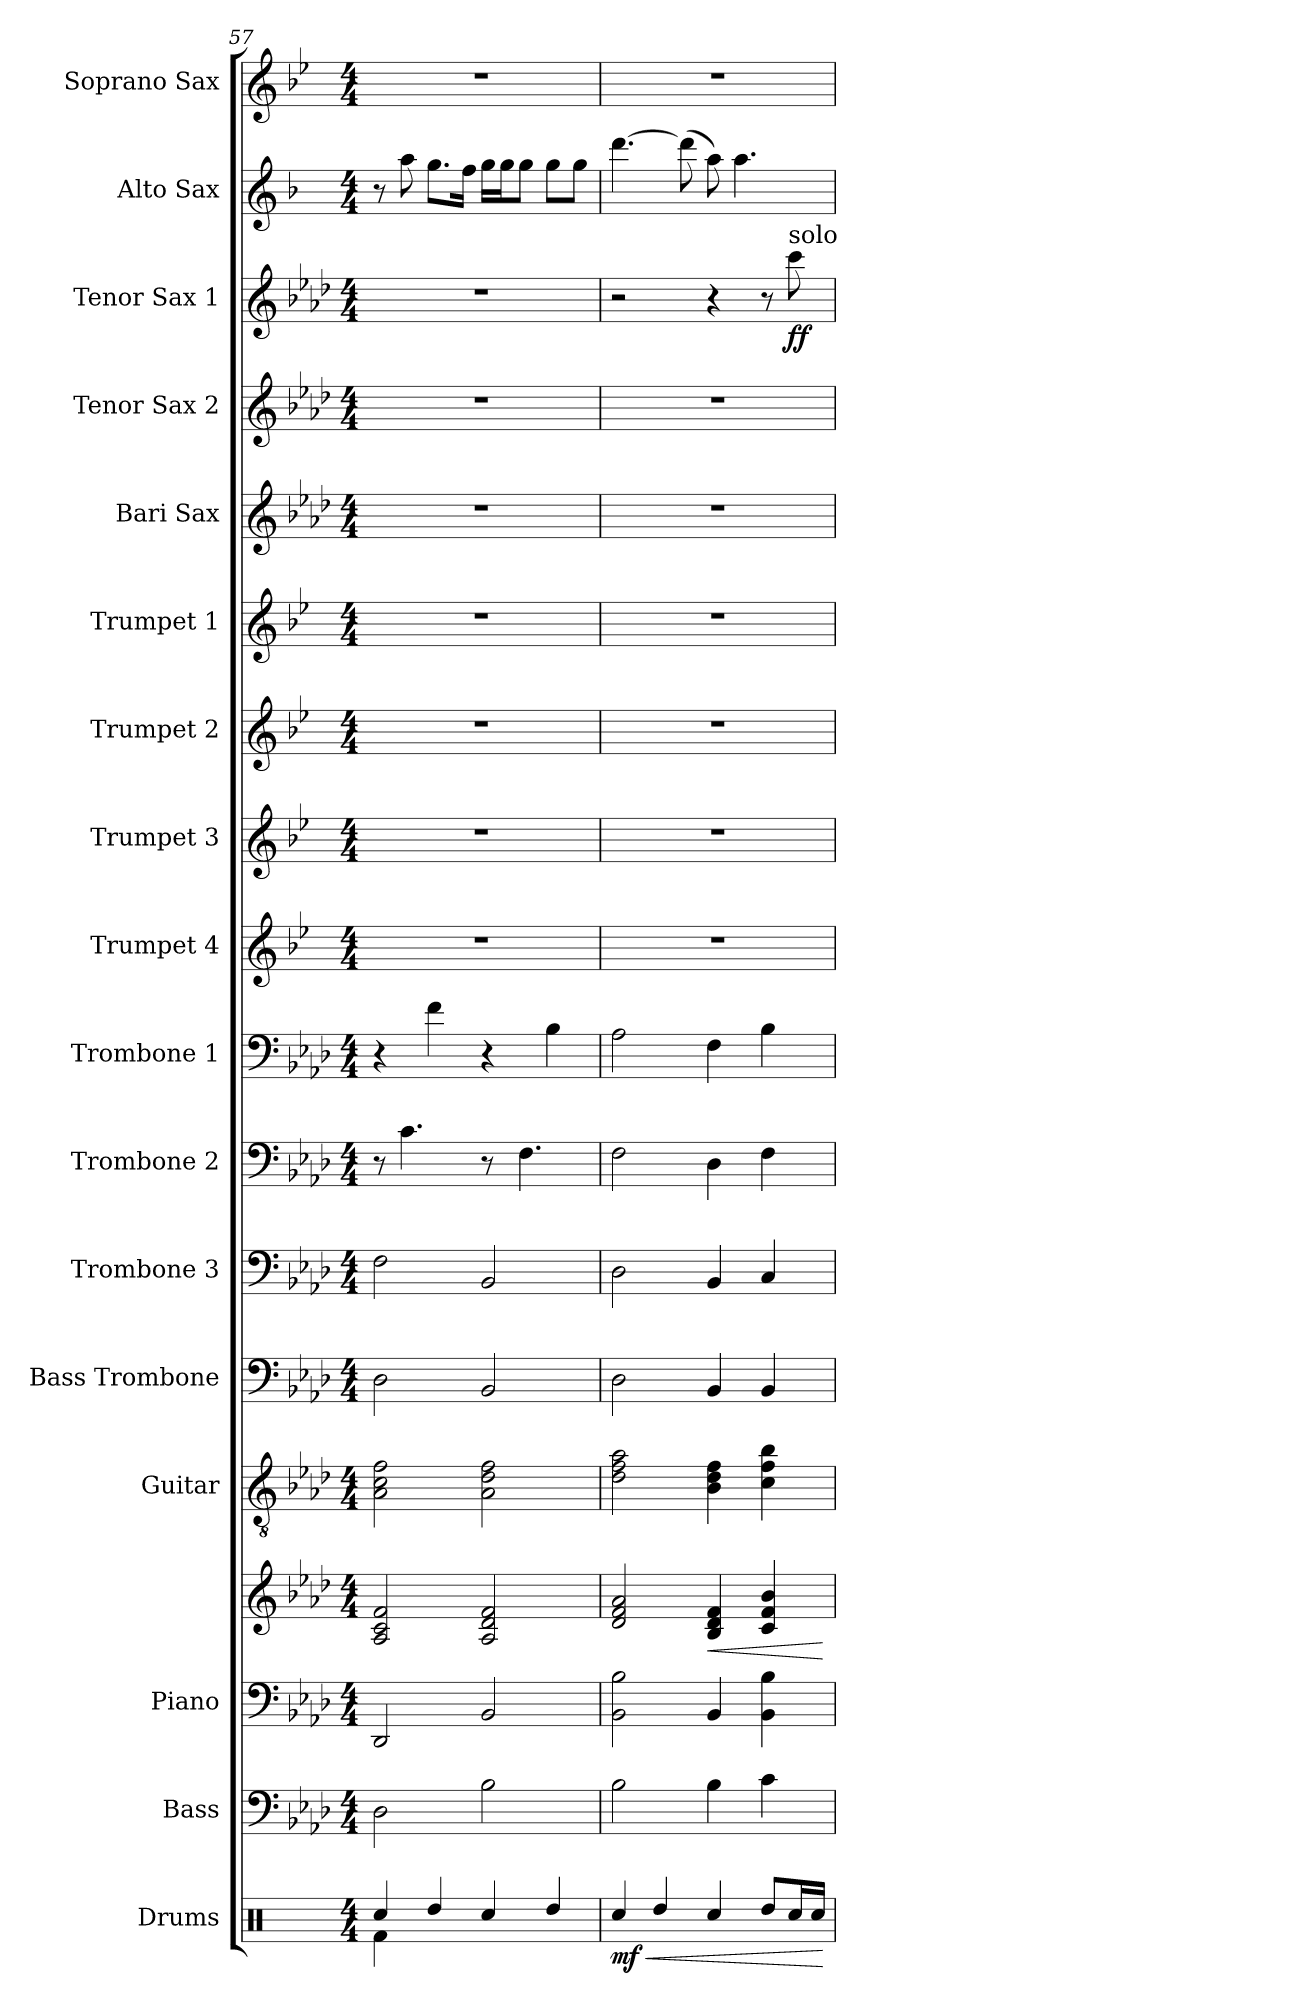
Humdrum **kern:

**kern	**dynam	**kern	**kern	**kern	**dynam	**kern	**kern	**kern	**kern	**kern	**kern	**kern	**kern	**kern	**kern	**kern	**kern	**dynam	**kern	**kern
*part17	*part17	*part16	*part15	*part15	*part15	*part14	*part13	*part12	*part11	*part10	*part9	*part8	*part7	*part6	*part5	*part4	*part3	*part3	*part2	*part1
*staff18	*staff18	*staff17	*staff16	*staff15	*staff15/16	*staff14	*staff13	*staff12	*staff11	*staff10	*staff9	*staff8	*staff7	*staff6	*staff5	*staff4	*staff3	*staff3	*staff2	*staff1
*I"Drums	*	*I"Bass	*I"Piano	*	*	*I"Guitar	*I"Bass Trombone	*I"Trombone 3	*I"Trombone 2	*I"Trombone 1	*I"Trumpet 4	*I"Trumpet 3	*I"Trumpet 2	*I"Trumpet 1	*I"Bari Sax	*I"Tenor Sax 2	*I"Tenor Sax 1	*	*I"Alto Sax	*I"Soprano Sax
*I'Drums	*	*I'Bass	*I'Pno.	*	*	*I'Gtr.	*I'B. Tbn.	*I'Tbn. 3	*I'Tbn. 2	*I'Tbn. 1	*I'Tpt. 4	*I'Tpt. 3	*I'Tpt. 2	*I'Tpt. 1	*I'Bari	*I'Tenor 2	*I'Tenor 1	*	*I'Alto 2	*I'S. Sax.
*clefX	*	*clefF4	*clefF4	*clefG2	*	*clefGv2	*clefF4	*clefF4	*clefF4	*clefF4	*clefG2	*clefG2	*clefG2	*clefG2	*clefG2	*clefG2	*clefG2	*	*clefG2	*clefG2
*	*	*ITrd7c12	*	*	*	*	*	*	*	*	*ITrd1c2	*ITrd1c2	*ITrd1c2	*ITrd1c2	*ITrd12c21	*ITrd8c14	*ITrd8c14	*	*ITrd5c9	*ITrd1c2
*k[]	*	*k[b-e-a-d-]	*k[b-e-a-d-]	*k[b-e-a-d-]	*	*k[b-e-a-d-]	*k[b-e-a-d-]	*k[b-e-a-d-]	*k[b-e-a-d-]	*k[b-e-a-d-]	*k[b-e-a-d-]	*k[b-e-a-d-]	*k[b-e-a-d-]	*k[b-e-a-d-]	*k[b-e-a-d-]	*k[b-e-a-d-]	*k[b-e-a-d-]	*	*k[b-e-a-d-]	*k[b-e-a-d-]
*M4/4	*	*M4/4	*M4/4	*M4/4	*	*M4/4	*M4/4	*M4/4	*M4/4	*M4/4	*M4/4	*M4/4	*M4/4	*M4/4	*M4/4	*M4/4	*M4/4	*	*M4/4	*M4/4
=57	=57	=57	=57	=57	=57	=57	=57	=57	=57	=57	=57	=57	=57	=57	=57	=57	=57	=57	=57	=57
*^	*	*	*	*	*	*	*	*	*	*	*	*	*	*	*	*	*	*	*	*
4Rcc/	4Rf\	.	2DD-\	2DD-/	2A-/ 2c/ 2f/	.	2A-\ 2c\ 2f\	2D-\	2F\	8r	4r	1r	1r	1r	1r	1r	1r	1r	.	8r	1r
.	.	.	.	.	.	.	.	.	.	4.c\	.	.	.	.	.	.	.	.	.	8cc\	.
4Rdd/	2.ryy	.	.	.	.	.	.	.	.	.	4f\	.	.	.	.	.	.	.	.	8.b-\L	.
.	.	.	.	.	.	.	.	.	.	.	.	.	.	.	.	.	.	.	.	16a-\Jk	.
4Rcc/	.	.	2BB-\	2BB-/	2A-/ 2d-/ 2f/	.	2A-\ 2d-\ 2f\	2BB-/	2BB-/	8r	4r	.	.	.	.	.	.	.	.	16b-\LL	.
.	.	.	.	.	.	.	.	.	.	.	.	.	.	.	.	.	.	.	.	16b-\J	.
.	.	.	.	.	.	.	.	.	.	4.F\	.	.	.	.	.	.	.	.	.	8b-\J	.
4Rdd/	.	.	.	.	.	.	.	.	.	.	4B-\	.	.	.	.	.	.	.	.	8b-\L	.
.	.	.	.	.	.	.	.	.	.	.	.	.	.	.	.	.	.	.	.	8b-\J	.
*v	*v	*	*	*	*	*	*	*	*	*	*	*	*	*	*	*	*	*	*	*	*
!!LO:PB:g=z
=58	=58	=58	=58	=58	=58	=58	=58	=58	=58	=58	=58	=58	=58	=58	=58	=58	=58	=58	=58	=58
!	!LO:HP:b	!	!	!	!	!	!	!	!	!	!	!	!	!	!	!	!	!	!	!
!	!LO:DY:n=1:b	!	!	!	!	!	!	!	!	!	!	!	!	!	!	!	!	!	!	!
4Rcc/	< mf	2BB-\	2BB-\ 2B-\	2d-/ 2f/ 2a-/	.	2d-\ 2f\ 2a-\	2D-\	2D-\	2F\	2A-\	1r	1r	1r	1r	1r	1r	2r	.	[4.ff\	1r
4Rdd/	.	.	.	.	.	.	.	.	.	.	.	.	.	.	.	.	.	.	.	.
.	.	.	.	.	.	.	.	.	.	.	.	.	.	.	.	.	.	.	(>8ff\]	.
!	!	!	!	!	!LO:HP:b	!	!	!	!	!	!	!	!	!	!	!	!	!	!	!
4Rcc/	.	4BB-\	4BB-/	4B-/ 4d-/ 4f/	<	4B-\ 4d-\ 4f\	4BB-/	4BB-/	4D-\	4F\	.	.	.	.	.	.	4r	.	8cc\)	.
.	.	.	.	.	.	.	.	.	.	.	.	.	.	.	.	.	.	.	4.cc\	.
8Rdd/L	.	4C\	4BB-\ 4B-\	4c/ 4f/ 4b-/	.	4c\ 4f\ 4b-\	4BB-/	4C/	4F\	4B-\	.	.	.	.	.	.	8r	.	.	.
!	!	!	!	!	!	!	!	!	!	!	!	!	!	!	!	!	!LO:TX:a:t=solo	!	!	!
!	!	!	!	!	!	!	!	!	!	!	!	!	!	!	!	!	!	!LO:DY:b	!	!
16Rcc/L	.	.	.	.	.	.	.	.	.	.	.	.	.	.	.	.	8cc\	ff	.	.
16Rcc/JJ	.	.	.	.	.	.	.	.	.	.	.	.	.	.	.	.	.	.	.	.
.	[	.	.	.	[	.	.	.	.	.	.	.	.	.	.	.	.	.	.	.
=	=	=	=	=	=	=	=	=	=	=	=	=	=	=	=	=	=	=	=	=
*-	*-	*-	*-	*-	*-	*-	*-	*-	*-	*-	*-	*-	*-	*-	*-	*-	*-	*-	*-	*-
